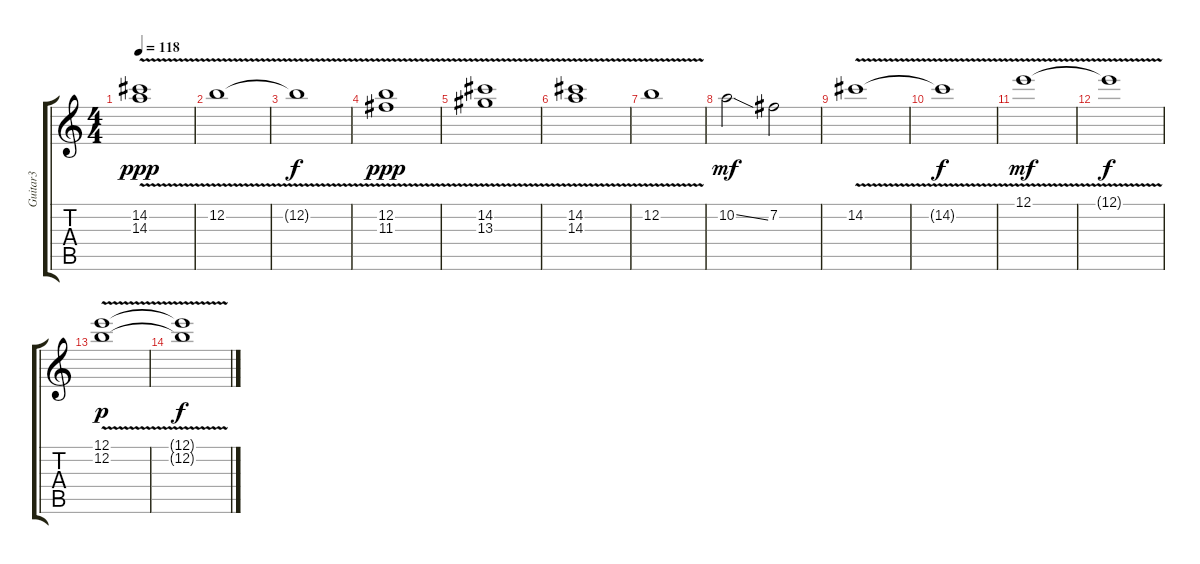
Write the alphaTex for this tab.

\track ("Guitar3" "Guitar3") {instrument distortionguitar}
\staff {score tabs}
\tuning (E4 B3 G3 D3 A2 E2) {hide}
\ts (4 4)
\tempo 118
\clef g2
\ks c
(14.2{v} 14.3{v}).1{dy ppp} |
12.2{v}.1 |
12.2{t}.1{dy f} |
(12.2{v} 11.3{v}).1{dy ppp} |
(14.2{v} 13.3{v}).1 |
(14.2{v} 14.3{v}).1 |
12.2{v}.1 |
10.2{ss}.2{dy mf} 7.2.2 |
14.2{v}.1 |
14.2{v t}.1{dy f} |
12.1{v}.1{dy mf} |
12.1{v t}.1{dy f} |
(12.1{v} 12.2{v}).1{dy p} |
(12.1{v t} 12.2{v t}).1{dy f}
